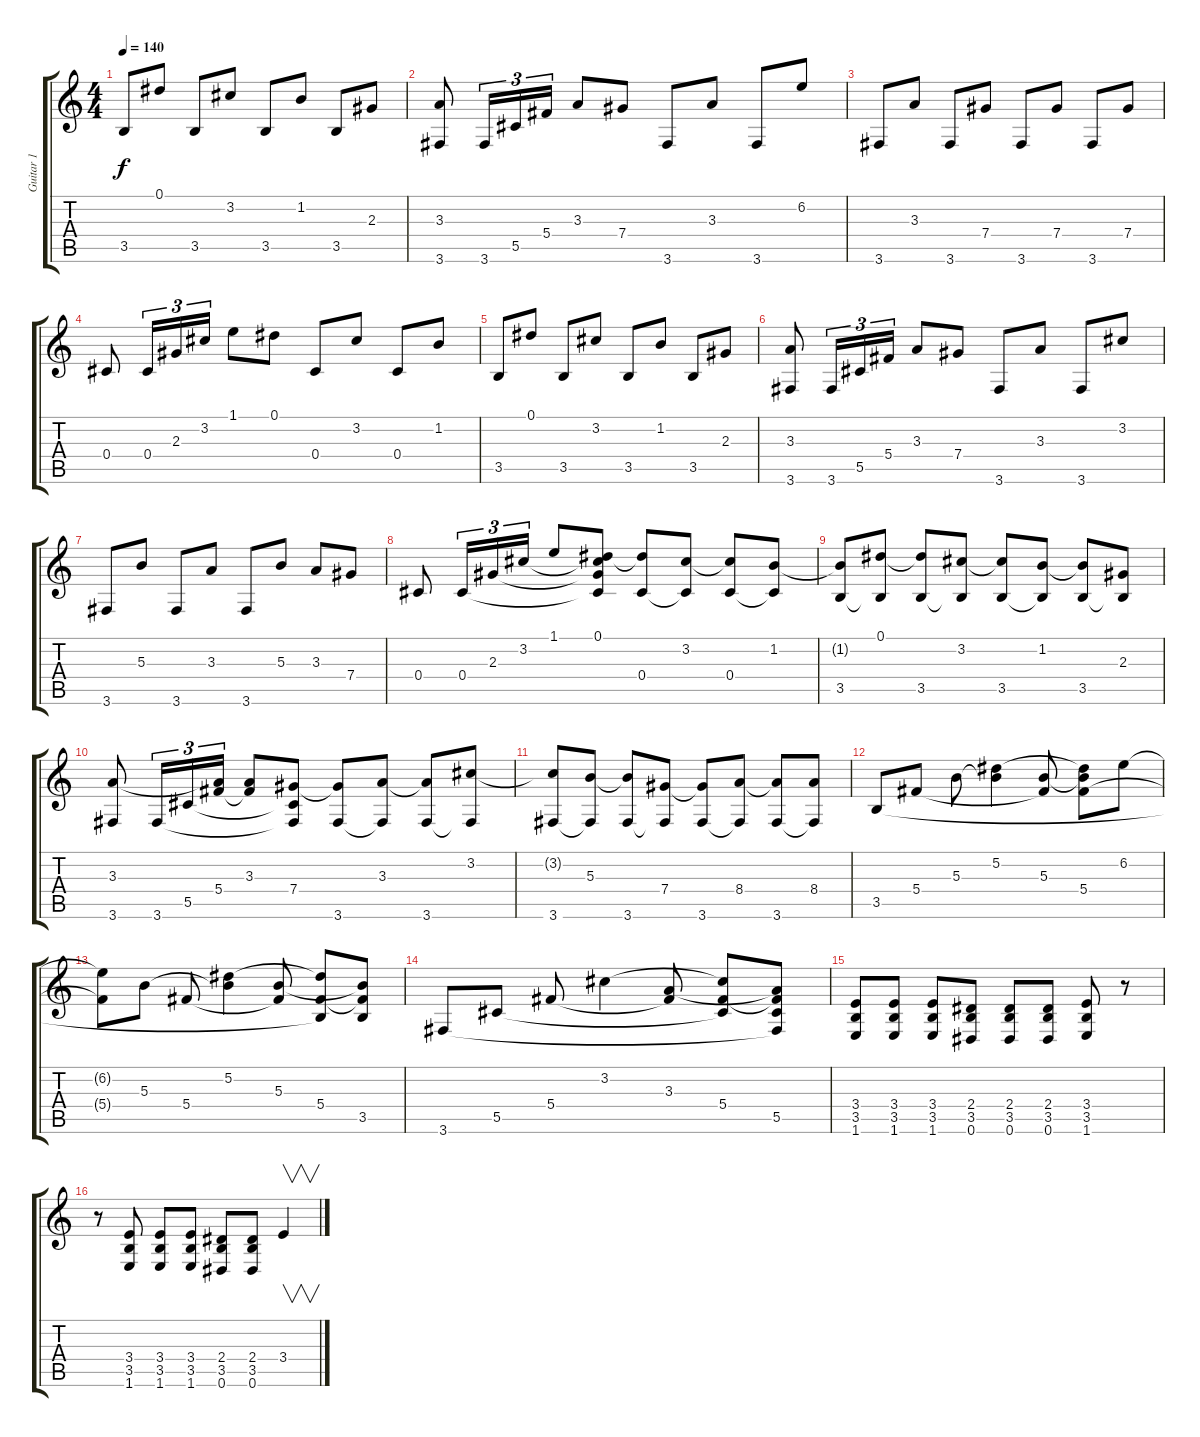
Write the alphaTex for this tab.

\track ("Guitar 1" "Guitar 1") {instrument distortionguitar}
\staff {score tabs}
\tuning (Eb4 Bb3 Gb3 Db3 Ab2 Eb2) {hide}
\ts (4 4)
\tempo 140
\clef g2
\ks c
3.5.8{dy f} 0.1.8 3.5.8 3.2.8 3.5.8 1.2.8 3.5.8 2.3.8 |
(3.3 3.6).8 3.6.16{tu (3 2)} 5.5.16{tu (3 2)} 5.4.16{tu (3 2)} 3.3.8 7.4.8 3.6.8 3.3.8 3.6.8 6.2.8 |
3.6.8 3.3.8 3.6.8 7.4.8 3.6.8 7.4.8 3.6.8 7.4.8 |
0.4.8 0.4.16{tu (3 2)} 2.3.16{tu (3 2)} 3.2.16{tu (3 2)} 1.1.8 0.1.8 0.4.8 3.2.8 0.4.8 1.2.8 |
3.5.8 0.1.8 3.5.8 3.2.8 3.5.8 1.2.8 3.5.8 2.3.8 |
(3.3 3.6).8 3.6.16{tu (3 2)} 5.5.16{tu (3 2)} 5.4.16{tu (3 2)} 3.3.8 7.4.8 3.6.8 3.3.8 3.6.8 3.2.8 |
3.6.8 5.3.8 3.6.8 3.3.8 3.6.8 5.3.8 3.3.8 7.4.8 |
0.4.8{volume 12 instrument acousticguitarsteel} 0.4.16{tu (3 2)} 2.3.16{tu (3 2)} 3.2.16{tu (3 2)} 1.1.8 (0.1 3.2{t} 2.3{t} 0.4{t}).8 (0.1{t} 0.4).8 (3.2 0.4{t}).8 (3.2{t} 0.4).8 (1.2 0.4{t}).8 |
(1.2{t} 3.5).8 (0.1 3.5{t}).8 (0.1{t} 3.5).8 (3.2 3.5{t}).8 (3.2{t} 3.5).8 (1.2 3.5{t}).8 (1.2{t} 3.5).8 (2.3 3.5{t}).8 |
(3.3 3.6).8 3.6.16{tu (3 2)} 5.5.16{tu (3 2)} (3.3{t} 5.4).16{tu (3 2)} (3.3 5.4{t}).8 (7.4 5.5{t} 3.6{t}).8 (7.4{t} 3.6).8 (3.3 3.6{t}).8 (3.3{t} 3.6).8 (3.2 3.6{t}).8 |
(3.2{t} 3.6).8 (5.3 3.6{t}).8 (5.3{t} 3.6).8 (7.4 3.6{t}).8 (7.4{t} 3.6).8 (8.4 3.6{t}).8 (8.4{t} 3.6).8 (8.4 3.6{t}).8 |
3.5.8 5.4.8 5.3.8 (5.2 5.3{t}).4 (5.3 5.4{t}).8 (5.2{t} 5.3{t} 5.4).8 6.2.8 |
(6.2{t} 5.4{t}).8 5.3.8 5.4.8 (5.2 5.3{t}).4 (5.3 5.4{t}).8 (5.2{t} 5.4 3.5{t}).8 (5.3{t} 5.4{t} 3.5).8 |
3.6.8 5.5.8 5.4.8 3.2.4 (3.3 5.4{t}).8 (3.2{t} 5.4 5.5{t}).8 (3.3{t} 5.4{t} 5.5 3.6{t}).8 |
(3.4 3.5 1.6).8{volume 14 instrument distortionguitar} (3.4 3.5 1.6).8 (3.4 3.5 1.6).8 (2.4 3.5 0.6).8 (2.4 3.5 0.6).8 (2.4 3.5 0.6).8 (3.4 3.5 1.6).8 r.8 |
r.8 (3.4 3.5 1.6).8 (3.4 3.5 1.6).8 (3.4 3.5 1.6).8 (2.4 3.5 0.6).8 (2.4 3.5 0.6).8 3.4.4{v instrument guitarharmonics}
